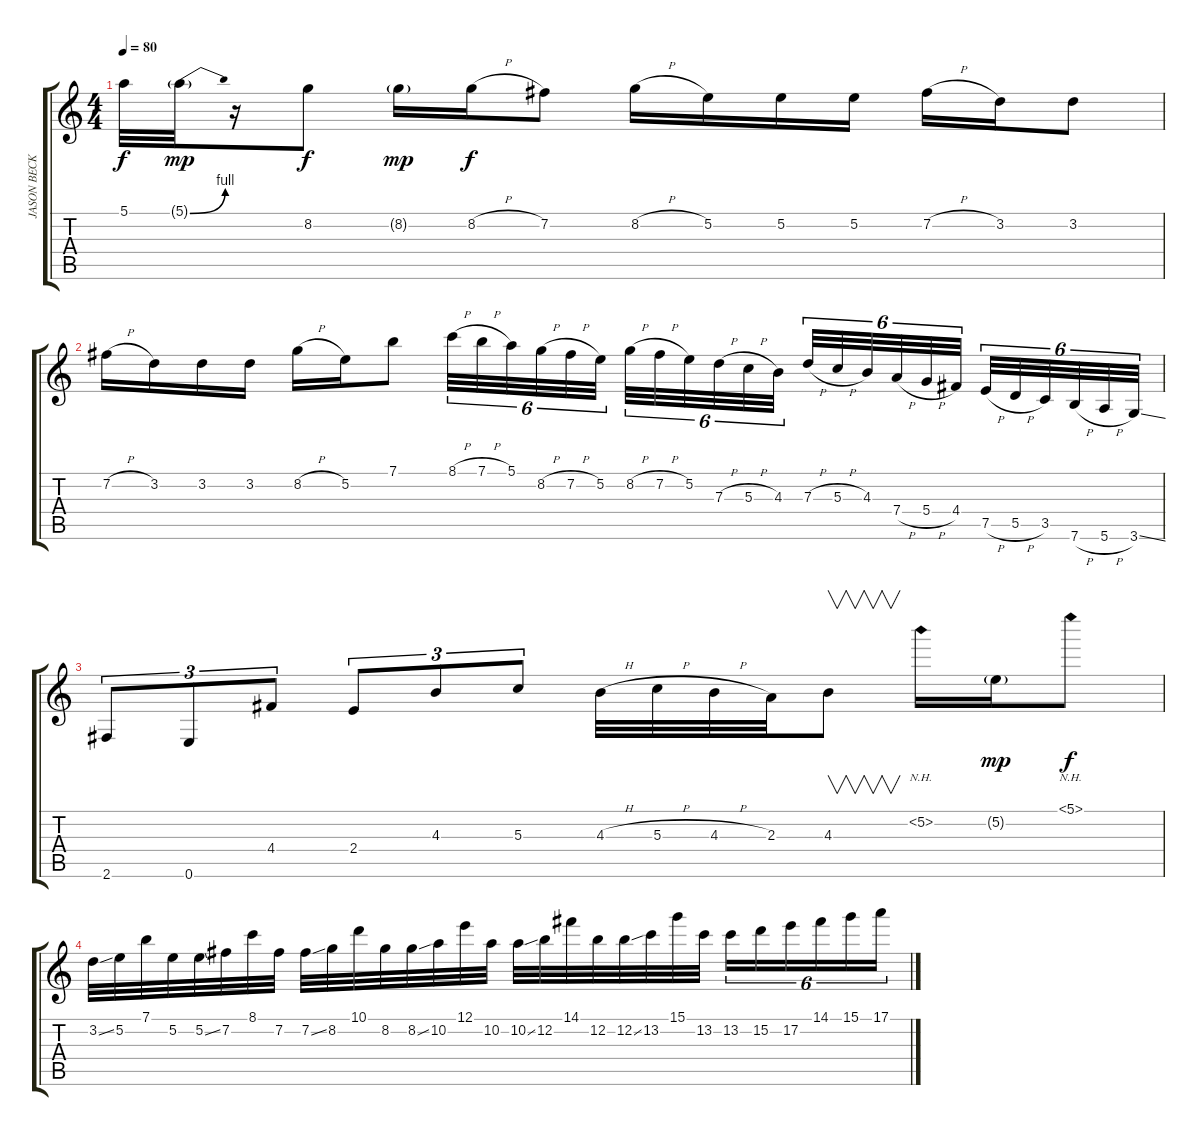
\track ("JASON BECKER" "JASON BECK") {instrument distortionguitar}
\staff {score tabs}
\tuning (E4 B3 G3 D3 A2 E2) {hide}
\ts (4 4)
\tempo 80
\clef g2
\ks c
5.1.32{dy f} 5.1{be (bend 0 0 60 4) g}.32{dy mp} r.16 8.2.8{dy f} 8.2{g}.16{dy mp} 8.2{h}.16{dy f} 7.2.8 8.2{h}.16 5.2.16 5.2.16 5.2.16 7.2{h}.16 3.2.16 3.2.8 |
7.2{h}.16 3.2.16 3.2.16 3.2.16 8.2{h}.16 5.2.16 7.1.8 8.1{h}.32{tu (6 4)} 7.1{h}.32{tu (6 4)} 5.1.32{tu (6 4)} 8.2{h}.32{tu (6 4)} 7.2{h}.32{tu (6 4)} 5.2.32{tu (6 4)} 8.2{h}.32{tu (6 4)} 7.2{h}.32{tu (6 4)} 5.2.32{tu (6 4)} 7.3{h}.32{tu (6 4)} 5.3{h}.32{tu (6 4)} 4.3.32{tu (6 4)} 7.3{h}.32{tu (6 4)} 5.3{h}.32{tu (6 4)} 4.3.32{tu (6 4)} 7.4{h}.32{tu (6 4)} 5.4{h}.32{tu (6 4)} 4.4.32{tu (6 4)} 7.5{h}.32{tu (6 4)} 5.5{h}.32{tu (6 4)} 3.5.32{tu (6 4)} 7.6{h}.32{tu (6 4)} 5.6{h}.32{tu (6 4)} 3.6{ss}.32{tu (6 4)} |
2.6.8{tu (3 2)} 0.6.8{tu (3 2)} 4.4.8{tu (3 2)} 2.4.8{tu (3 2)} 4.3.8{tu (3 2)} 5.3.8{tu (3 2)} 4.3{h}.32 5.3{h}.32 4.3{h}.32 2.3.32 4.3.8{v} 5.2{nh}.16 5.2{g}.16{dy mp} 5.1{nh}.8{dy f} |
3.2{ss}.32 5.2.32 7.1.32 5.2.32 5.2{ss}.32 7.2.32 8.1.32 7.2.32 7.2{ss}.32 8.2.32 10.1.32 8.2.32 8.2{ss}.32 10.2.32 12.1.32 10.2.32 10.2{ss}.32 12.2.32 14.1.32 12.2.32 12.2{ss}.32 13.2.32 15.1.32 13.2.32 13.2.16{tu (6 4)} 15.2.16{tu (6 4)} 17.2.16{tu (6 4)} 14.1.16{tu (6 4)} 15.1.16{tu (6 4)} 17.1.16{tu (6 4)}
